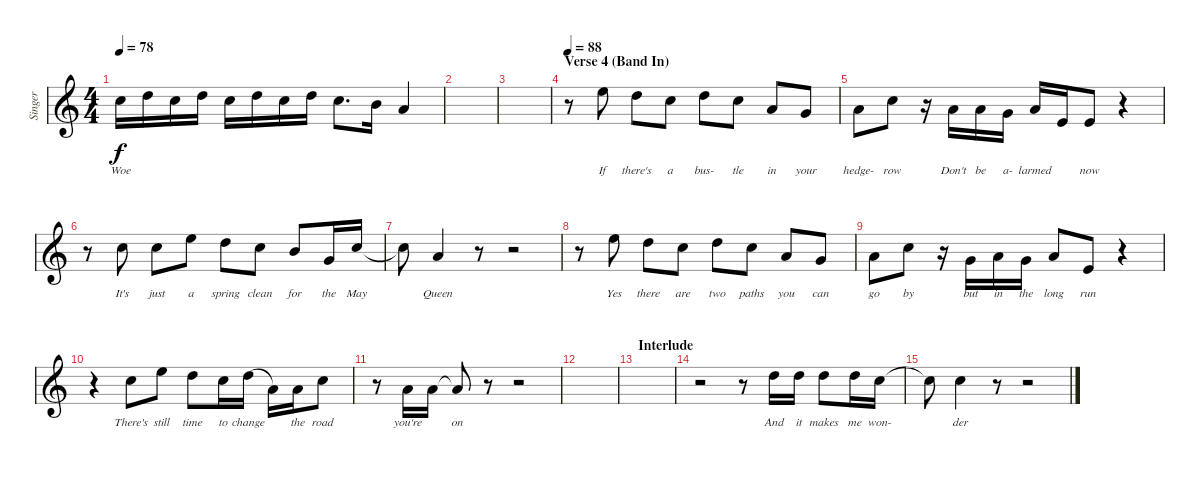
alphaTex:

\defaultSystemsLayout 4
\bracketExtendMode groupsimilarinstruments
\otherSystemsTrackNameOrientation horizontal
\track ("Vox (Plant)" "Singer") {mute instrument voiceoohs}
\staff {score}
\tuning (E4 B3 G3 D3 A2 E2)
\ts (4 4)
\tempo 78
\clef g2
\scale
0.333333
\ks c
8.1.16{lyrics (0 "Woe") lyrics (1 "") lyrics (2 "") lyrics (3 "") lyrics (4 "") dy f beam Down} 10.1.16{beam Down} 8.1.16{beam Down} 10.1.16{beam Down} 8.1.16{beam Down} 10.1.16{beam Down} 8.1.16{beam Down} 10.1.16{beam Down} 8.1.8{d beam Down} 7.1.16{beam Down} 5.1.4{beam Up} |
\scale
0.333333 |
\scale
0.333333 |
\section ("" "Verse 4 (Band In)")
\tempo 88
\scale
0.333333 r.8{beam Down} 12.1.8{lyrics (0 "If") lyrics (1 "") lyrics (2 "") lyrics (3 "") lyrics (4 "") beam Down} 10.1.8{lyrics (0 "there's") lyrics (1 "") lyrics (2 "") lyrics (3 "") lyrics (4 "") beam Down} 8.1.8{lyrics (0 "a") lyrics (1 "") lyrics (2 "") lyrics (3 "") lyrics (4 "") beam Down} 10.1.8{lyrics (0 "bus-") lyrics (1 "") lyrics (2 "") lyrics (3 "") lyrics (4 "") beam Down} 8.1.8{lyrics (0 "tle") lyrics (1 "") lyrics (2 "") lyrics (3 "") lyrics (4 "") beam Down} 5.1.8{lyrics (0 "in") lyrics (1 "") lyrics (2 "") lyrics (3 "") lyrics (4 "") beam Up} 3.1.8{lyrics (0 "your") lyrics (1 "") lyrics (2 "") lyrics (3 "") lyrics (4 "") beam Up} |
\scale
0.333333 5.1.8{lyrics (0 "hedge-") lyrics (1 "") lyrics (2 "") lyrics (3 "") lyrics (4 "") beam Down} 8.1.8{lyrics (0 "row") lyrics (1 "") lyrics (2 "") lyrics (3 "") lyrics (4 "") beam Down} r.16{beam Down} 5.1.16{lyrics (0 "Don't") lyrics (1 "") lyrics (2 "") lyrics (3 "") lyrics (4 "") beam Up} 5.1.16{lyrics (0 "be") lyrics (1 "") lyrics (2 "") lyrics (3 "") lyrics (4 "") beam Up} 3.1.16{lyrics (0 "a-") lyrics (1 "") lyrics (2 "") lyrics (3 "") lyrics (4 "") beam Up} 5.1.16{lyrics (0 "larmed") lyrics (1 "") lyrics (2 "") lyrics (3 "") lyrics (4 "") beam Up} 5.2.16{beam Up} 5.2.8{lyrics (0 "now") lyrics (1 "") lyrics (2 "") lyrics (3 "") lyrics (4 "") beam Up} r.4{beam Up} |
\scale
0.333333 r.8{beam Down} 8.1.8{lyrics (0 "It's") lyrics (1 "") lyrics (2 "") lyrics (3 "") lyrics (4 "") beam Down} 8.1.8{lyrics (0 "just") lyrics (1 "") lyrics (2 "") lyrics (3 "") lyrics (4 "") beam Down} 12.1.8{lyrics (0 "a") lyrics (1 "") lyrics (2 "") lyrics (3 "") lyrics (4 "") beam Down} 10.1.8{lyrics (0 "spring") lyrics (1 "") lyrics (2 "") lyrics (3 "") lyrics (4 "") beam Down} 8.1.8{lyrics (0 "clean") lyrics (1 "") lyrics (2 "") lyrics (3 "") lyrics (4 "") beam Down} 7.1.8{lyrics (0 "for") lyrics (1 "") lyrics (2 "") lyrics (3 "") lyrics (4 "") beam Up} 8.2.16{lyrics (0 "the") lyrics (1 "") lyrics (2 "") lyrics (3 "") lyrics (4 "") beam Up} 8.1.16{lyrics (0 "May") lyrics (1 "") lyrics (2 "") lyrics (3 "") lyrics (4 "") beam Up} |
\scale
0.333333 8.1{t}.8{beam Down} 5.1.4{lyrics (0 "Queen") lyrics (1 "") lyrics (2 "") lyrics (3 "") lyrics (4 "") beam Up} r.8{beam Up} r.2{beam Up} |
\scale
0.333333 r.8{beam Down} 12.1.8{lyrics (0 "Yes") lyrics (1 "") lyrics (2 "") lyrics (3 "") lyrics (4 "") beam Down} 10.1.8{lyrics (0 "there") lyrics (1 "") lyrics (2 "") lyrics (3 "") lyrics (4 "") beam Down} 8.1.8{lyrics (0 "are") lyrics (1 "") lyrics (2 "") lyrics (3 "") lyrics (4 "") beam Down} 10.1.8{lyrics (0 "two") lyrics (1 "") lyrics (2 "") lyrics (3 "") lyrics (4 "") beam Down} 8.1.8{lyrics (0 "paths") lyrics (1 "") lyrics (2 "") lyrics (3 "") lyrics (4 "") beam Down} 5.1.8{lyrics (0 "you") lyrics (1 "") lyrics (2 "") lyrics (3 "") lyrics (4 "") beam Up} 3.1.8{lyrics (0 "can") lyrics (1 "") lyrics (2 "") lyrics (3 "") lyrics (4 "") beam Up} |
\scale
0.333333 5.1.8{lyrics (0 "go") lyrics (1 "") lyrics (2 "") lyrics (3 "") lyrics (4 "") beam Down} 8.1.8{lyrics (0 "by") lyrics (1 "") lyrics (2 "") lyrics (3 "") lyrics (4 "") beam Down} r.16{beam Down} 3.1.16{lyrics (0 "but") lyrics (1 "") lyrics (2 "") lyrics (3 "") lyrics (4 "") beam Up} 5.1.16{lyrics (0 "in") lyrics (1 "") lyrics (2 "") lyrics (3 "") lyrics (4 "") beam Up} 3.1.16{lyrics (0 "the") lyrics (1 "") lyrics (2 "") lyrics (3 "") lyrics (4 "") beam Up} 5.1.8{lyrics (0 "long") lyrics (1 "") lyrics (2 "") lyrics (3 "") lyrics (4 "") beam Up} 5.2.8{lyrics (0 "run") lyrics (1 "") lyrics (2 "") lyrics (3 "") lyrics (4 "") beam Up} r.4{beam Up} |
\scale
0.333333 r.4{beam Down} 8.1.8{lyrics (0 "There's") lyrics (1 "") lyrics (2 "") lyrics (3 "") lyrics (4 "") beam Down} 12.1.8{lyrics (0 "still") lyrics (1 "") lyrics (2 "") lyrics (3 "") lyrics (4 "") beam Down} 10.1.8{lyrics (0 "time") lyrics (1 "") lyrics (2 "") lyrics (3 "") lyrics (4 "") beam Down} 8.1.16{lyrics (0 "to") lyrics (1 "") lyrics (2 "") lyrics (3 "") lyrics (4 "") beam Down} 10.1.16{lyrics (0 "change") lyrics (1 "") lyrics (2 "") lyrics (3 "") lyrics (4 "") legatoorigin beam Down} 10.2.16{beam Down} 10.2.16{lyrics (0 "the") lyrics (1 "") lyrics (2 "") lyrics (3 "") lyrics (4 "") beam Down} 8.1.8{lyrics (0 "road") lyrics (1 "") lyrics (2 "") lyrics (3 "") lyrics (4 "") beam Down} |
\scale
0.333333 r.8{beam Down} 5.1.16{lyrics (0 "you're") lyrics (1 "") lyrics (2 "") lyrics (3 "") lyrics (4 "") beam Up} 5.1.16{beam Up} 5.1{t}.8{lyrics (0 "on") lyrics (1 "") lyrics (2 "") lyrics (3 "") lyrics (4 "") beam Up} r.8{beam Up} r.2{beam Up} |
\scale
0.333333 |
\section ("" "Interlude")
\scale
0.333333 |
\scale
0.333333 r.2{beam Down} r.8{beam Down} 10.1.16{lyrics (0 "And") lyrics (1 "") lyrics (2 "") lyrics (3 "") lyrics (4 "") beam Down} 10.1.16{lyrics (0 "it") lyrics (1 "") lyrics (2 "") lyrics (3 "") lyrics (4 "") beam Down} 10.1.8{lyrics (0 "makes") lyrics (1 "") lyrics (2 "") lyrics (3 "") lyrics (4 "") beam Down} 10.1.16{lyrics (0 "me") lyrics (1 "") lyrics (2 "") lyrics (3 "") lyrics (4 "") beam Down} 8.1.16{lyrics (0 "won-") lyrics (1 "") lyrics (2 "") lyrics (3 "") lyrics (4 "") beam Down} |
\scale
0.333333 8.1{t}.8{beam Down} 8.1.4{lyrics (0 "der") lyrics (1 "") lyrics (2 "") lyrics (3 "") lyrics (4 "") beam Down} r.8{beam Down} r.2{beam Down} |
\scale
0.333333
